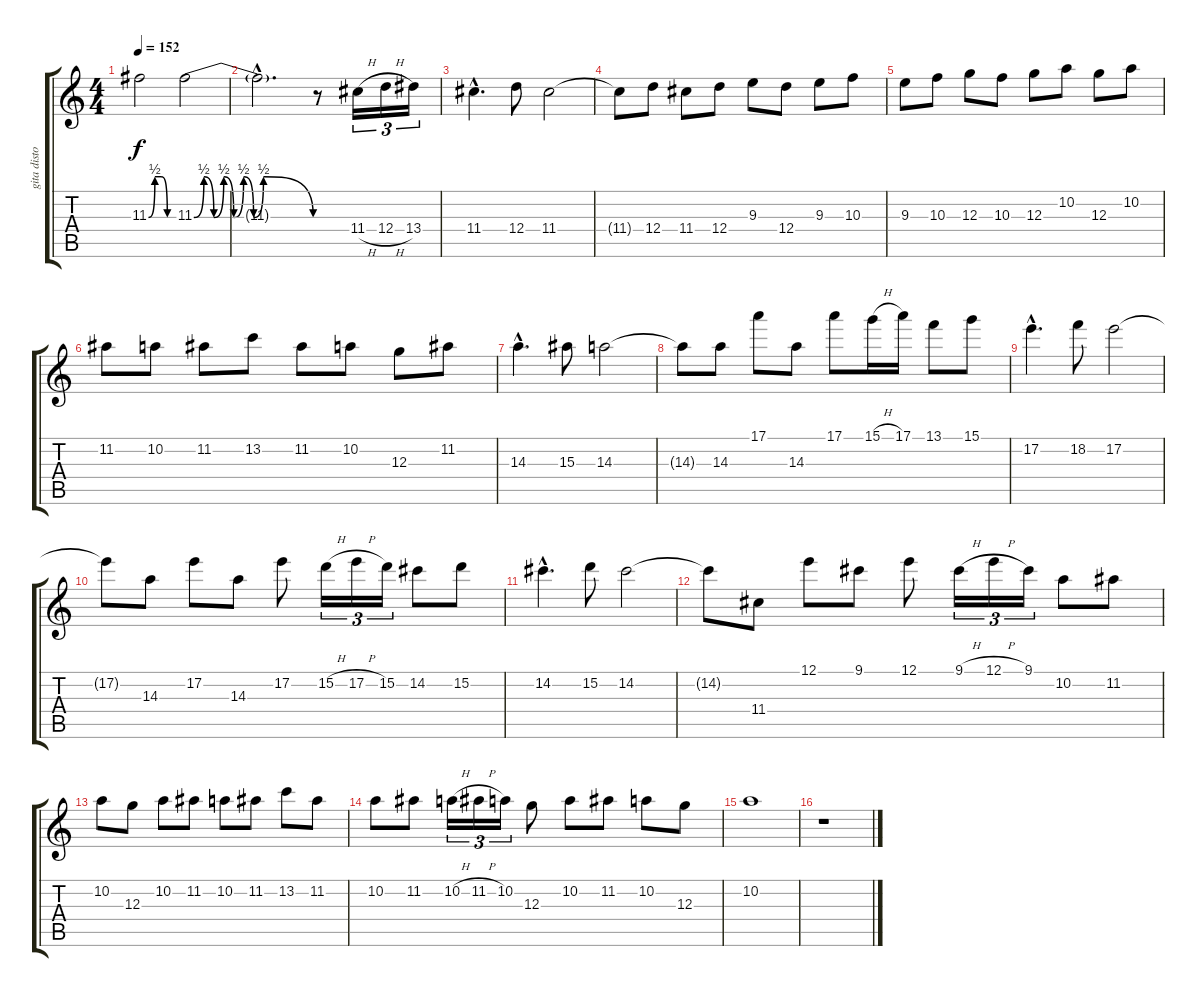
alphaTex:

\track ("gita distortion" "gita disto") {instrument overdrivenguitar}
\staff {score tabs}
\tuning (E4 B3 G3 D3 A2 E2) {hide}
\ts (4 4)
\tempo 152
\clef g2
\ks c
11.3{be (custom 0 0 15 2 30 2 45 0 60 0)}.2{dy f} 11.3{be (custom 0 0 5 2 10 0 15 2 20 0 25 2 30 0 35 2 60 0)}.2 |
11.3{hac t}.2{d} r.8 11.4{h}.16{tu (3 2)} 12.4{h}.16{tu (3 2)} 13.4.16{tu (3 2)} |
11.4{hac}.4{d} 12.4.8 11.4.2 |
11.4{t}.8 12.4.8 11.4.8 12.4.8 9.3.8 12.4.8 9.3.8 10.3.8 |
9.3.8 10.3.8 12.3.8 10.3.8 12.3.8 10.2.8 12.3.8 10.2.8 |
11.2.8 10.2.8 11.2.8 13.2.8 11.2.8 10.2.8 12.3.8 11.2.8 |
14.3{hac}.4{d} 15.3.8 14.3.2 |
14.3{t}.8 14.3.8 17.1.8 14.3.8 17.1.8 15.1{h}.16 17.1.16 13.1.8 15.1.8 |
17.2{hac}.4{d} 18.2.8 17.2.2 |
17.2{t}.8 14.3.8 17.2.8 14.3.8 17.2.8 15.2{h}.16{tu (3 2)} 17.2{h}.16{tu (3 2)} 15.2.16{tu (3 2)} 14.2.8 15.2.8 |
14.2{hac}.4{d} 15.2.8 14.2.2 |
14.2{t}.8 11.4.8 12.1.8 9.1.8 12.1.8 9.1{h}.16{tu (3 2)} 12.1{h}.16{tu (3 2)} 9.1.16{tu (3 2)} 10.2.8 11.2.8 |
10.2.8 12.3.8 10.2.8 11.2.8 10.2.8 11.2.8 13.2.8 11.2.8 |
10.2.8 11.2.8 10.2{h}.16{tu (3 2)} 11.2{h}.16{tu (3 2)} 10.2.16{tu (3 2)} 12.3.8 10.2.8 11.2.8 10.2.8 12.3.8 |
10.2.1 |
r.1
